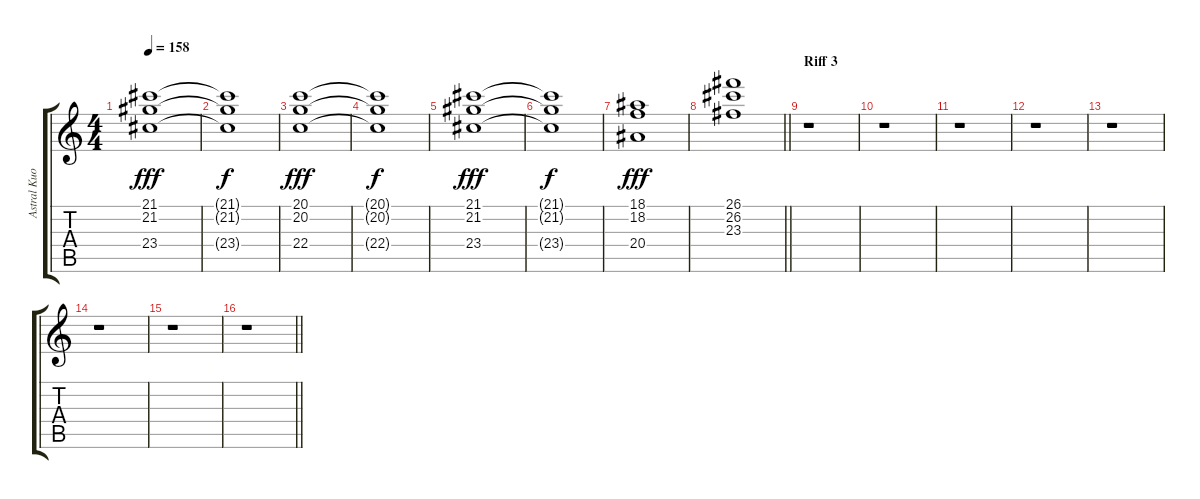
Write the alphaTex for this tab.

\track ("Astral Kuoro" "Astral Kuo") {instrument stringensemble2}
\staff {score tabs}
\tuning (E4 B3 G3 D3 A2 E2) {hide}
\ts (4 4)
\tempo 158
\clef g2
\ks c
(21.1 21.2 23.4).1{dy fff} |
(21.1{t} 21.2{t} 23.4{t}).1{dy f} |
(20.1 20.2 22.4).1{dy fff} |
(20.1{t} 20.2{t} 22.4{t}).1{dy f} |
(21.1 21.2 23.4).1{dy fff} |
(21.1{t} 21.2{t} 23.4{t}).1{dy f} |
(18.1 18.2 20.4).1{dy fff} |
\barLineRight lightlight
(26.1 26.2 23.3).1 |
\section ("" "Riff 3")
r.1 |
r.1 |
r.1 |
r.1 |
r.1 |
r.1 |
r.1 |
\barLineRight lightlight
r.1
